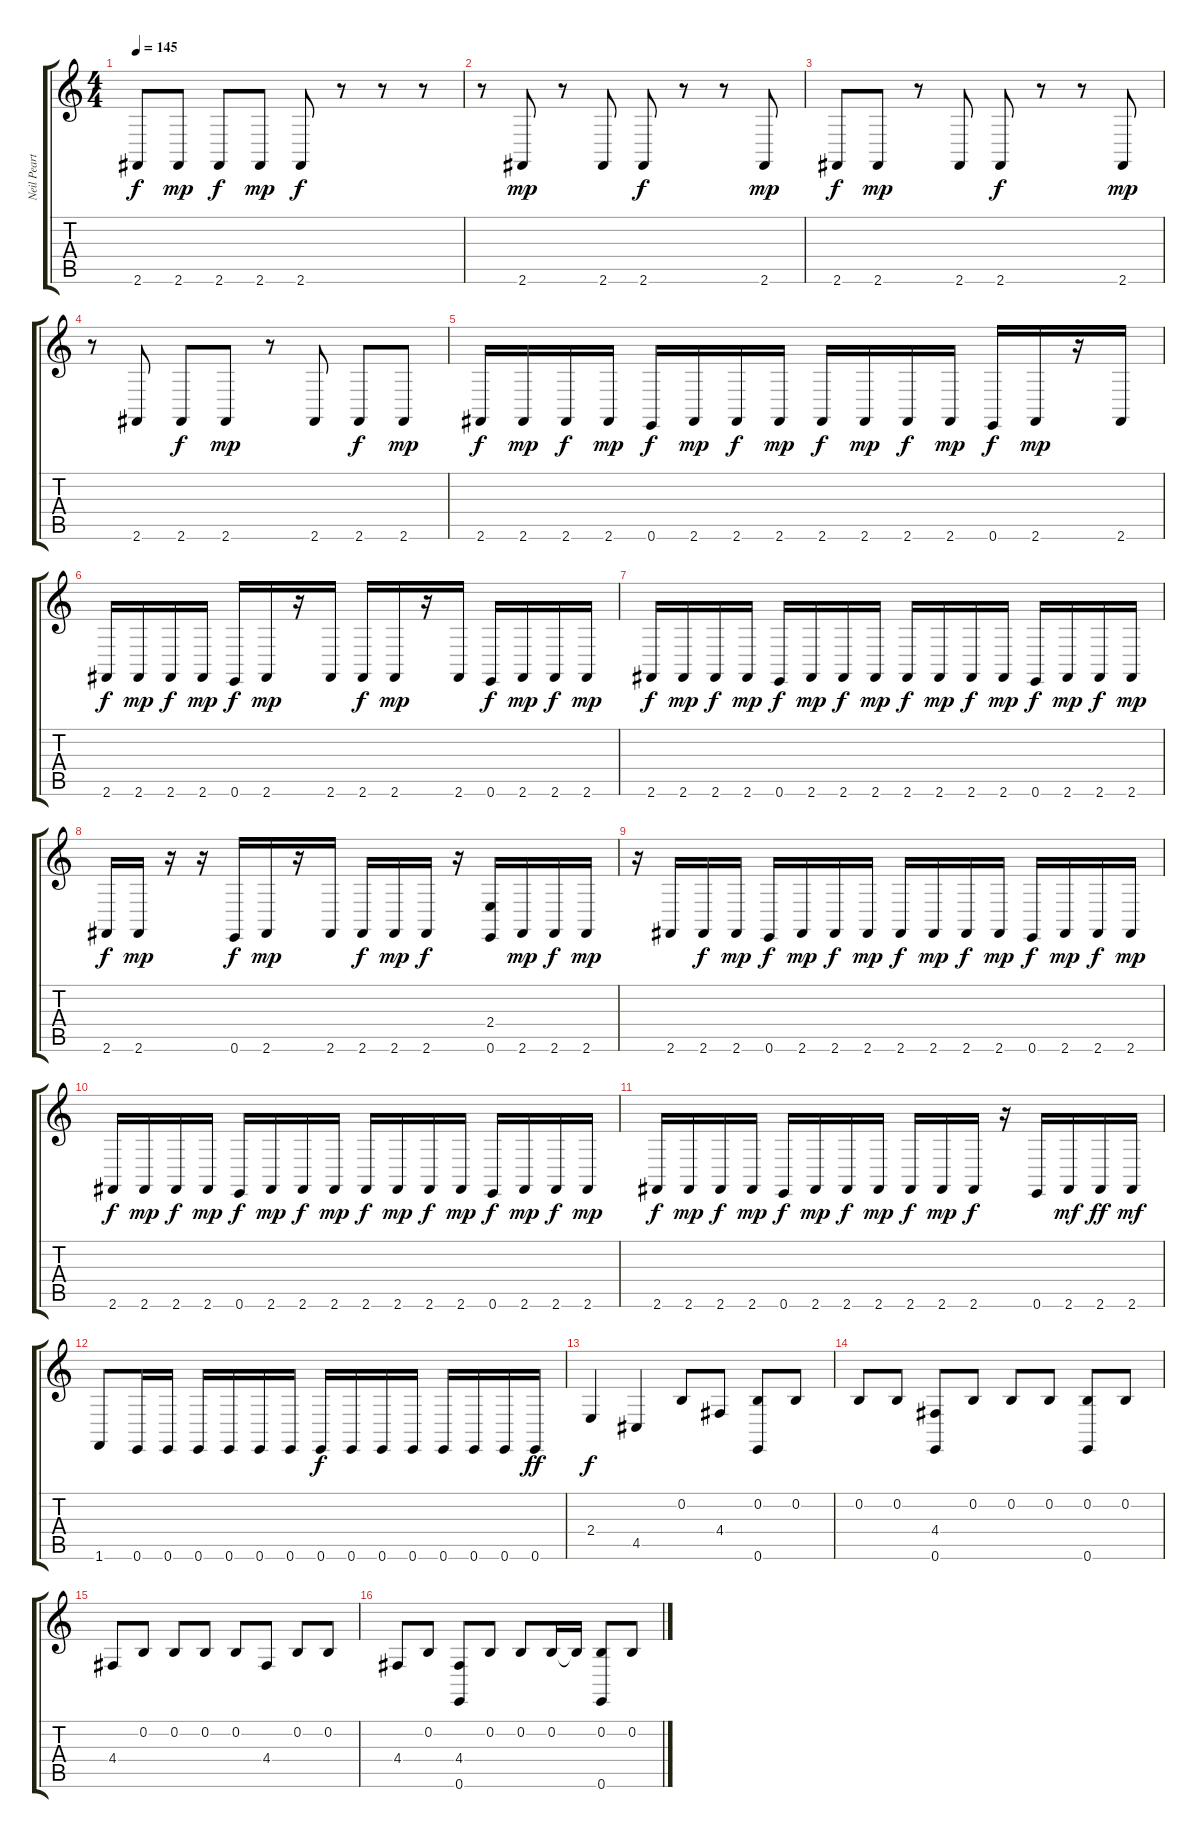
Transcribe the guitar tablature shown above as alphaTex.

\track ("Neil Peart" "Neil Peart") {instrument synthdrum}
\staff {score tabs}
\tuning (E4 B3 G3 D3 A2 E2) {hide}
\ts (4 4)
\tempo 145
\clef g2
\ks c
2.6.8{dy f} 2.6.8{dy mp} 2.6.8{dy f} 2.6.8{dy mp} 2.6.8{dy f} r.8 r.8 r.8 |
r.8 2.6.8{dy mp} r.8 2.6.8 2.6.8{dy f} r.8 r.8 2.6.8{dy mp} |
2.6.8{dy f} 2.6.8{dy mp} r.8 2.6.8 2.6.8{dy f} r.8 r.8 2.6.8{dy mp} |
r.8 2.6.8 2.6.8{dy f} 2.6.8{dy mp} r.8 2.6.8 2.6.8{dy f} 2.6.8{dy mp} |
2.6.16{dy f} 2.6.16{dy mp} 2.6.16{dy f} 2.6.16{dy mp} 0.6.16{dy f} 2.6.16{dy mp} 2.6.16{dy f} 2.6.16{dy mp} 2.6.16{dy f} 2.6.16{dy mp} 2.6.16{dy f} 2.6.16{dy mp} 0.6.16{dy f} 2.6.16{dy mp} r.16 2.6.16 |
2.6.16{dy f} 2.6.16{dy mp} 2.6.16{dy f} 2.6.16{dy mp} 0.6.16{dy f} 2.6.16{dy mp} r.16 2.6.16 2.6.16{dy f} 2.6.16{dy mp} r.16 2.6.16 0.6.16{dy f} 2.6.16{dy mp} 2.6.16{dy f} 2.6.16{dy mp} |
2.6.16{dy f} 2.6.16{dy mp} 2.6.16{dy f} 2.6.16{dy mp} 0.6.16{dy f} 2.6.16{dy mp} 2.6.16{dy f} 2.6.16{dy mp} 2.6.16{dy f} 2.6.16{dy mp} 2.6.16{dy f} 2.6.16{dy mp} 0.6.16{dy f} 2.6.16{dy mp} 2.6.16{dy f} 2.6.16{dy mp} |
2.6.16{dy f} 2.6.16{dy mp} r.16 r.16 0.6.16{dy f} 2.6.16{dy mp} r.16 2.6.16 2.6.16{dy f} 2.6.16{dy mp} 2.6.16{dy f} r.16 (2.4 0.6).16 2.6.16{dy mp} 2.6.16{dy f} 2.6.16{dy mp} |
r.16 2.6.16 2.6.16{dy f} 2.6.16{dy mp} 0.6.16{dy f} 2.6.16{dy mp} 2.6.16{dy f} 2.6.16{dy mp} 2.6.16{dy f} 2.6.16{dy mp} 2.6.16{dy f} 2.6.16{dy mp} 0.6.16{dy f} 2.6.16{dy mp} 2.6.16{dy f} 2.6.16{dy mp} |
2.6.16{dy f} 2.6.16{dy mp} 2.6.16{dy f} 2.6.16{dy mp} 0.6.16{dy f} 2.6.16{dy mp} 2.6.16{dy f} 2.6.16{dy mp} 2.6.16{dy f} 2.6.16{dy mp} 2.6.16{dy f} 2.6.16{dy mp} 0.6.16{dy f} 2.6.16{dy mp} 2.6.16{dy f} 2.6.16{dy mp} |
2.6.16{dy f} 2.6.16{dy mp} 2.6.16{dy f} 2.6.16{dy mp} 0.6.16{dy f} 2.6.16{dy mp} 2.6.16{dy f} 2.6.16{dy mp} 2.6.16{dy f} 2.6.16{dy mp} 2.6.16{dy f} r.16 0.6.16 2.6.16{dy mf} 2.6.16{dy ff} 2.6.16{dy mf} |
1.6.8 0.6.16 0.6.16 0.6.16 0.6.16 0.6.16 0.6.16 0.6.16{dy f} 0.6.16 0.6.16 0.6.16 0.6.16 0.6.16 0.6.16 0.6.16{dy ff} |
2.4.4{dy f} 4.5.4 0.2.8 4.4.8 (0.2 0.6).8 0.2.8 |
0.2.8 0.2.8 (4.4 0.6).8 0.2.8 0.2.8 0.2.8 (0.2 0.6).8 0.2.8 |
4.4.8 0.2.8 0.2.8 0.2.8 0.2.8 4.4.8 0.2.8 0.2.8 |
4.4.8 0.2.8 (4.4 0.6).8 0.2.8 0.2.8 0.2.16 0.2{t}.16 (0.2 0.6).8 0.2.8
